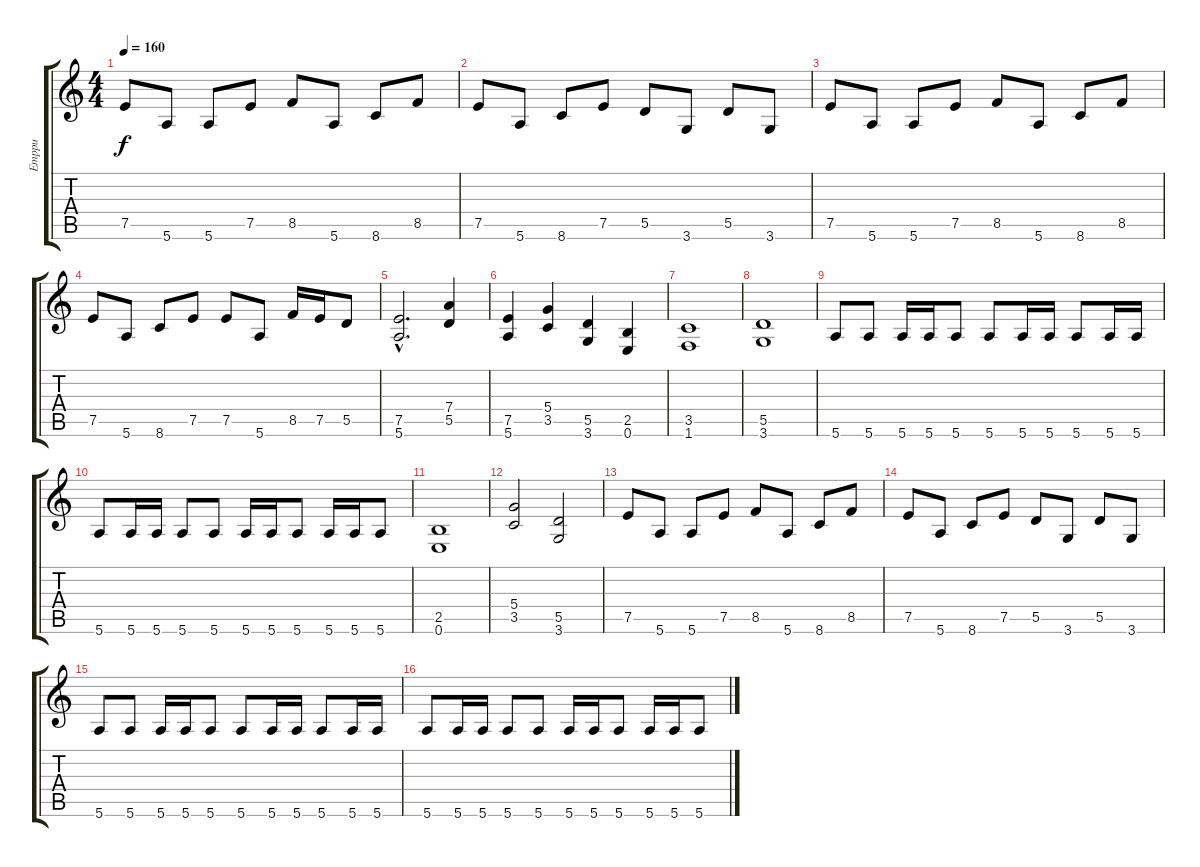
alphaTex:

\track ("Emppu" "Emppu") {instrument overdrivenguitar}
\staff {score tabs}
\tuning (E4 B3 G3 D3 A2 E2) {hide}
\ts (4 4)
\tempo 160
\clef g2
\ks c
7.5.8{dy f} 5.6.8 5.6.8 7.5.8 8.5.8 5.6.8 8.6.8 8.5.8 |
7.5.8 5.6.8 8.6.8 7.5.8 5.5.8 3.6.8 5.5.8 3.6.8 |
7.5.8 5.6.8 5.6.8 7.5.8 8.5.8 5.6.8 8.6.8 8.5.8 |
7.5.8 5.6.8 8.6.8 7.5.8 7.5.8 5.6.8 8.5.16 7.5.16 5.5.8 |
(7.5{hac} 5.6{hac}).2{d} (7.4 5.5).4 |
(7.5 5.6).4 (5.4 3.5).4 (5.5 3.6).4 (2.5 0.6).4 |
(3.5 1.6).1 |
(5.5 3.6).1 |
5.6.8 5.6.8 5.6.16 5.6.16 5.6.8 5.6.8 5.6.16 5.6.16 5.6.8 5.6.16 5.6.16 |
5.6.8 5.6.16 5.6.16 5.6.8 5.6.8 5.6.16 5.6.16 5.6.8 5.6.16 5.6.16 5.6.8 |
(2.5 0.6).1 |
(5.4 3.5).2 (5.5 3.6).2 |
7.5.8 5.6.8 5.6.8 7.5.8 8.5.8 5.6.8 8.6.8 8.5.8 |
7.5.8 5.6.8 8.6.8 7.5.8 5.5.8 3.6.8 5.5.8 3.6.8 |
5.6.8 5.6.8 5.6.16 5.6.16 5.6.8 5.6.8 5.6.16 5.6.16 5.6.8 5.6.16 5.6.16 |
5.6.8 5.6.16 5.6.16 5.6.8 5.6.8 5.6.16 5.6.16 5.6.8 5.6.16 5.6.16 5.6.8
